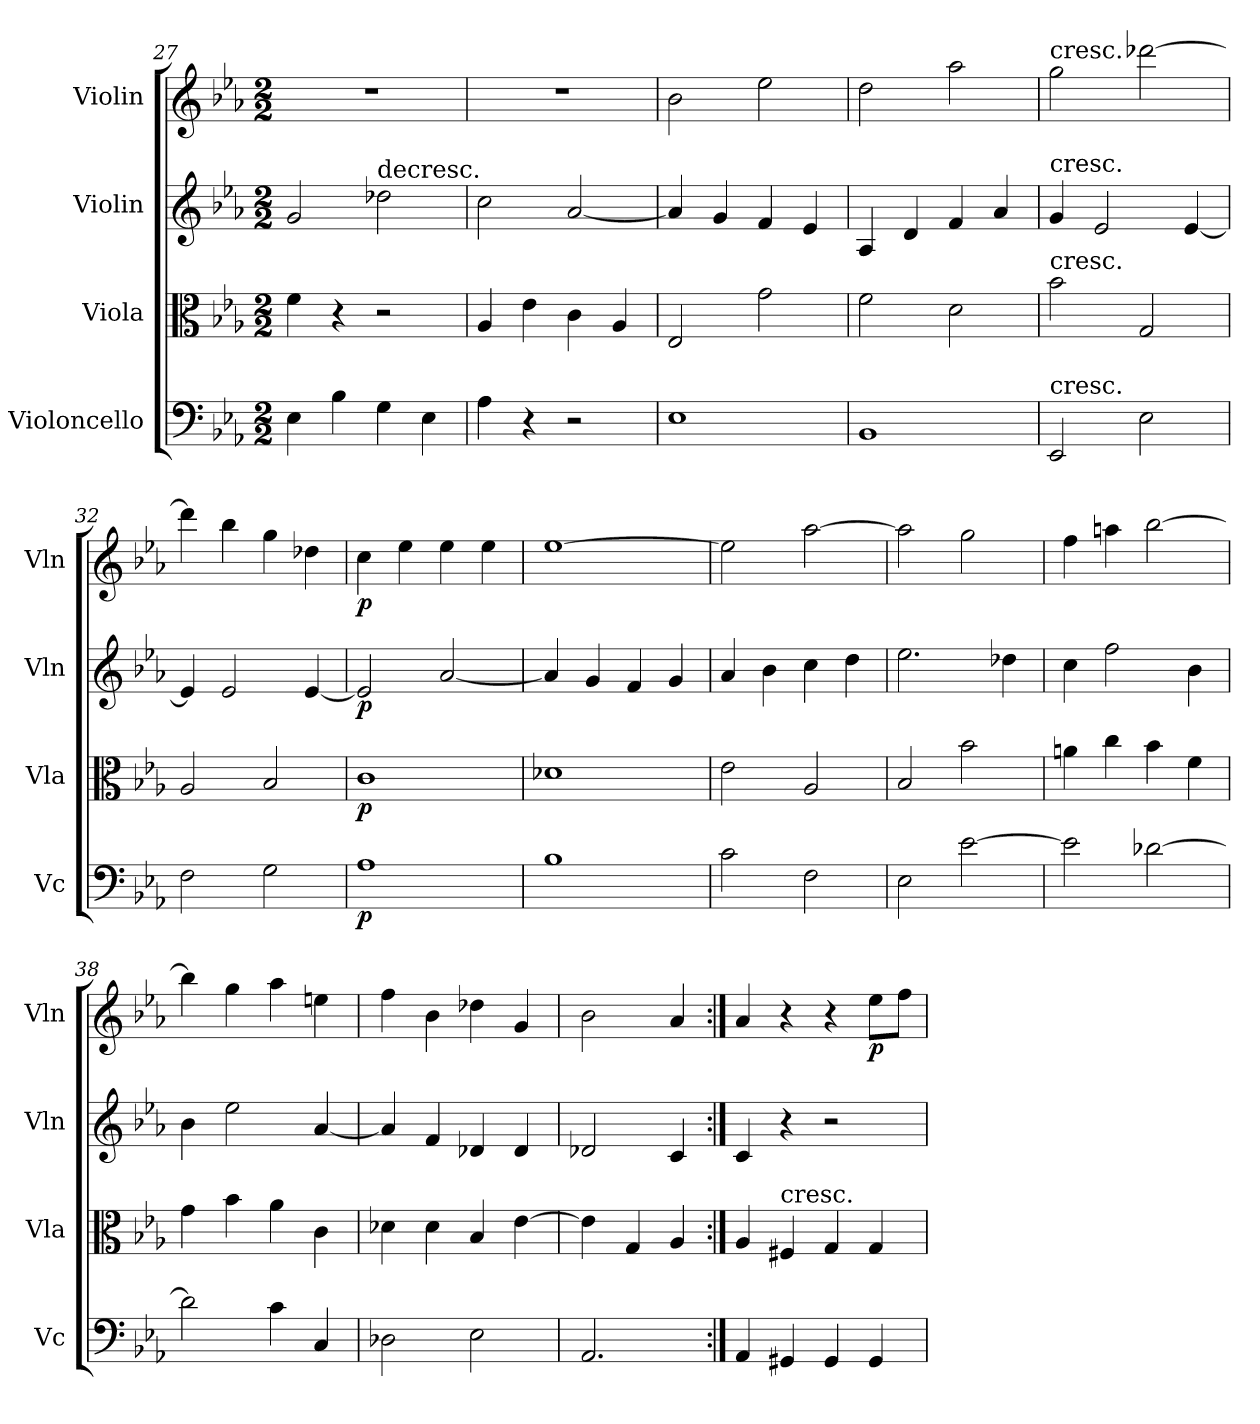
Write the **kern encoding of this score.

**kern	**dynam	**kern	**dynam	**kern	**dynam	**kern	**dynam
*part4	*part4	*part3	*part3	*part2	*part2	*part1	*part1
*staff4	*staff4	*staff3	*staff3	*staff2	*staff2	*staff1	*staff1
*I"Violoncello	*	*I"Viola	*	*I"Violin	*	*I"Violin	*
*I'Vc	*	*I'Vla	*	*I'Vln	*	*I'Vln	*
*clefF4	*	*clefC3	*	*clefG2	*	*clefG2	*
*k[b-e-a-]	*	*k[b-e-a-]	*	*k[b-e-a-]	*	*k[b-e-a-]	*
*c:	*	*c:	*	*c:	*	*c:	*
*M2/2	*	*M2/2	*	*M2/2	*	*M2/2	*
=27	=27	=27	=27	=27	=27	=27	=27
4E-\	.	4f\	.	2g/	.	1r	.
4B-\	.	4r	.	.	.	.	.
!	!	!	!	!LO:TX:t=decresc.	!	!	!
4G\	.	2r	.	2dd-X\	.	.	.
4E-\	.	.	.	.	.	.	.
=28	=28	=28	=28	=28	=28	=28	=28
4A-\	.	4A-/	.	2cc\	.	1r	.
4r	.	4e-\	.	.	.	.	.
2r	.	4c\	.	[2a-/	.	.	.
.	.	4A-/	.	.	.	.	.
=29	=29	=29	=29	=29	=29	=29	=29
1E-	.	2E-/	.	4a-/]	.	2b-\	.
.	.	.	.	4g/	.	.	.
.	.	2g\	.	4f/	.	2ee-\	.
.	.	.	.	4e-/	.	.	.
=30	=30	=30	=30	=30	=30	=30	=30
1BB-	.	2f\	.	4A-/	.	2dd\	.
.	.	.	.	4d/	.	.	.
.	.	2d\	.	4f/	.	2aa-\	.
.	.	.	.	4a-/	.	.	.
=31	=31	=31	=31	=31	=31	=31	=31
!	!	!	!	!	!	!LO:TX:t=cresc.	!
!	!	!	!	!LO:TX:t=cresc.	!	!	!
!	!	!LO:TX:t=cresc.	!	!	!	!	!
!LO:TX:t=cresc.	!	!	!	!	!	!	!
2EE-/	.	2b-\	.	4g/	.	2gg\	.
.	.	.	.	2e-/	.	.	.
2E-\	.	2G/	.	.	.	[2ddd-X\	.
.	.	.	.	[4e-/	.	.	.
=32	=32	=32	=32	=32	=32	=32	=32
2F\	.	2A-/	.	4e-/]	.	4ddd-\]	.
.	.	.	.	2e-/	.	4bb-\	.
2G\	.	2B-/	.	.	.	4gg\	.
.	.	.	.	[4e-/	.	4dd-X\	.
=33	=33	=33	=33	=33	=33	=33	=33
1A-	p	1c	p	2e-/]	p	4cc\	p
.	.	.	.	.	.	4ee-\	.
.	.	.	.	[2a-/	.	4ee-\	.
.	.	.	.	.	.	4ee-\	.
=34	=34	=34	=34	=34	=34	=34	=34
1B-	.	1d-X	.	4a-/]	.	[1ee-	.
.	.	.	.	4g/	.	.	.
.	.	.	.	4f/	.	.	.
.	.	.	.	4g/	.	.	.
=35	=35	=35	=35	=35	=35	=35	=35
2c\	.	2e-\	.	4a-/	.	2ee-\]	.
.	.	.	.	4b-\	.	.	.
2F\	.	2A-/	.	4cc\	.	[2aa-\	.
.	.	.	.	4dd\	.	.	.
=36	=36	=36	=36	=36	=36	=36	=36
2E-\	.	2B-/	.	2.ee-\	.	2aa-\]	.
[2e-\	.	2b-\	.	.	.	2gg\	.
.	.	.	.	4dd-X\	.	.	.
=37	=37	=37	=37	=37	=37	=37	=37
2e-\]	.	4an\	.	4cc\	.	4ff\	.
.	.	4cc\	.	2ff\	.	4aan\	.
[2d-X\	.	4b-\	.	.	.	[2bb-\	.
.	.	4f\	.	4b-\	.	.	.
=38	=38	=38	=38	=38	=38	=38	=38
2d-\]	.	4g\	.	4b-\	.	4bb-\]	.
.	.	4b-\	.	2ee-\	.	4gg\	.
4c\	.	4a-\	.	.	.	4aa-\	.
4C/	.	4c\	.	[4a-/	.	4een\	.
=39	=39	=39	=39	=39	=39	=39	=39
2D-X\	.	4d-X\	.	4a-/]	.	4ff\	.
.	.	4d-\	.	4f/	.	4b-\	.
2E-\	.	4B-/	.	4d-X/	.	4dd-X\	.
.	.	[4e-\	.	4d-/	.	4g/	.
=40	=40	=40	=40	=40	=40	=40	=40
2.AA-/	.	4e-\]	.	2d-X/	.	2b-\	.
.	.	4G/	.	.	.	.	.
.	.	4A-/	.	4c/	.	4a-/	.
=41:|!	=41:|!	=41:|!	=41:|!	=41:|!	=41:|!	=41:|!	=41:|!
4AA-/	.	4A-/	.	4c/	.	4a-/	.
!	!	!LO:TX:t=cresc.	!	!	!	!	!
4GG#X/	.	4F#X/	.	4r	.	4r	.
4GG#/	.	4G/	.	2r	.	4r	.
4GG#/	.	4G/	.	.	.	8ee-\L	p
.	.	.	.	.	.	8ff\J	.
=	=	=	=	=	=	=	=
*-	*-	*-	*-	*-	*-	*-	*-
